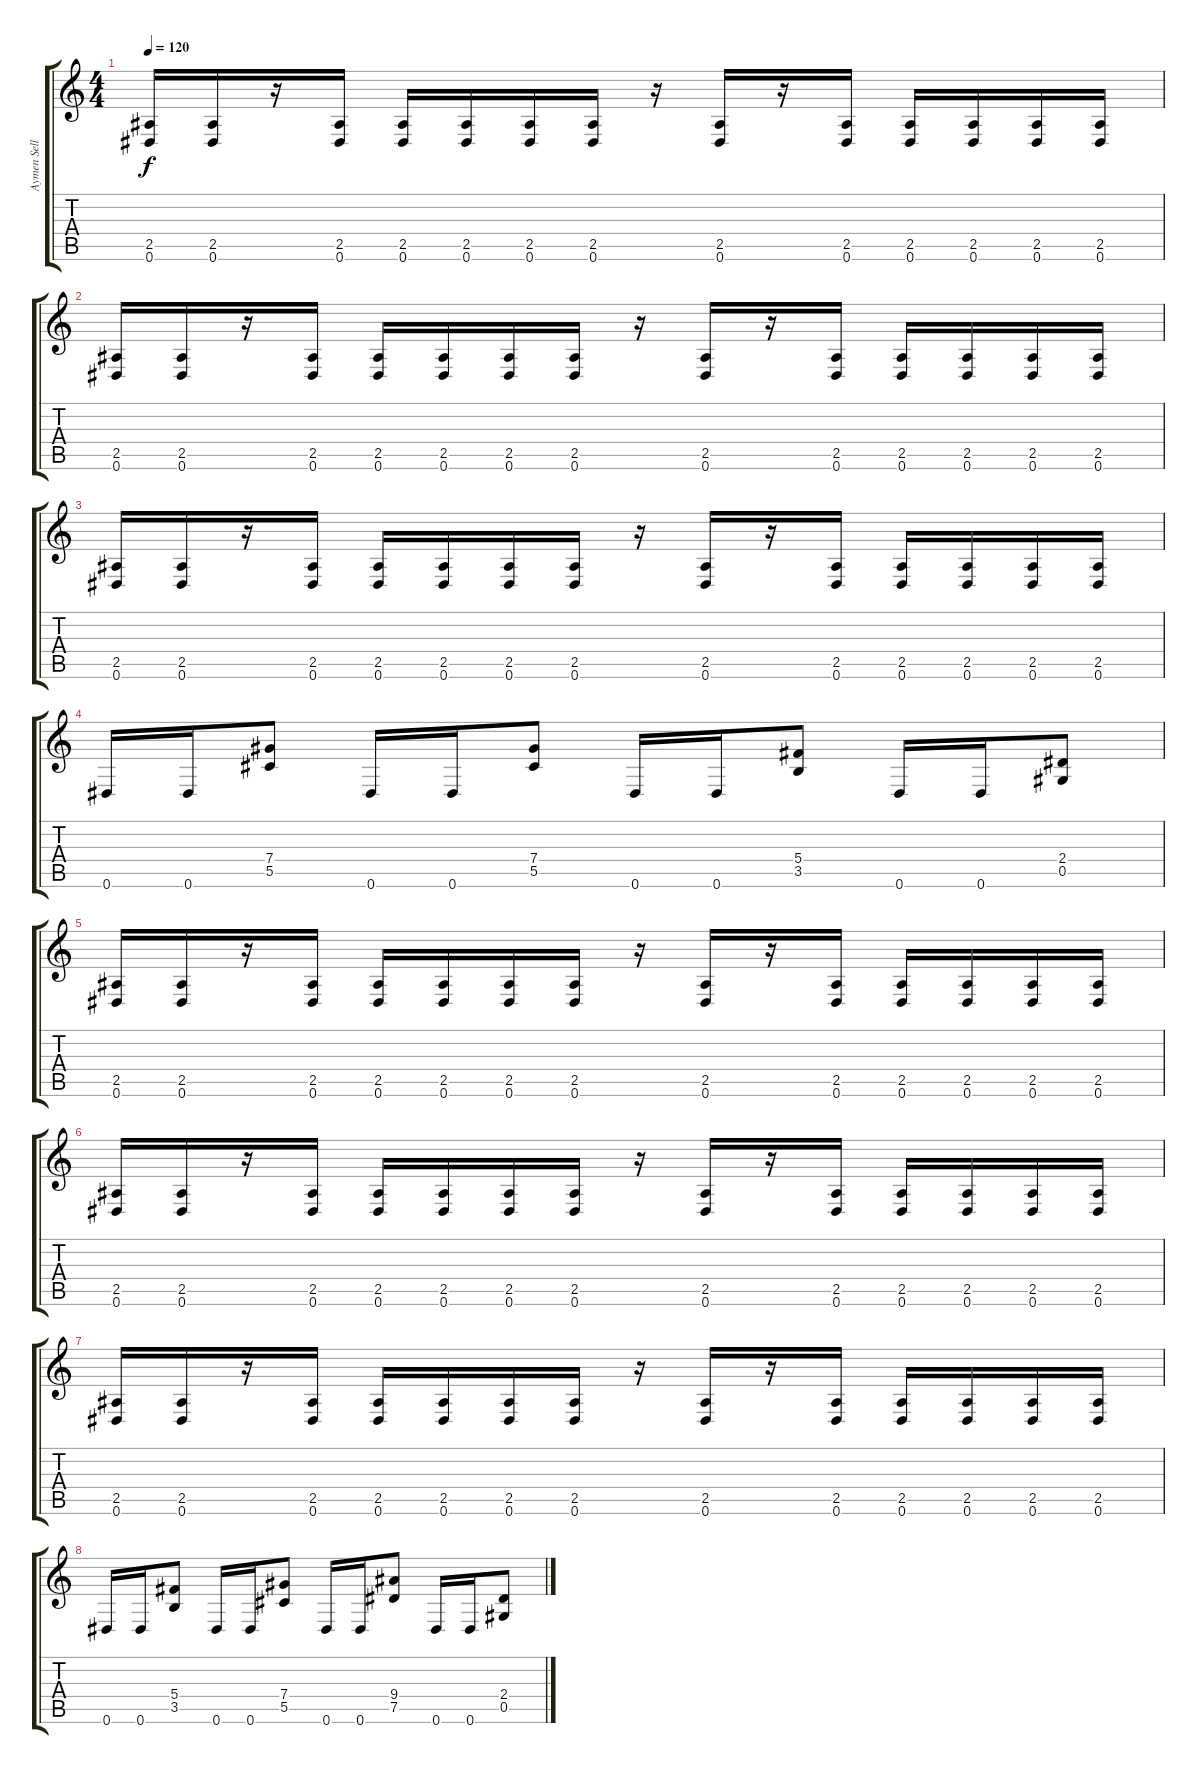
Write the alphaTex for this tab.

\track ("Aymen Sellmi" "Aymen Sell") {instrument overdrivenguitar}
\staff {score tabs}
\tuning (Eb4 Bb3 Gb3 Db3 Ab2 Eb2) {hide}
\ts (4 4)
\tempo 120
\clef g2
\ks c
(2.5 0.6).16{dy f} (2.5 0.6).16 r.16 (2.5 0.6).16 (2.5 0.6).16 (2.5 0.6).16 (2.5 0.6).16 (2.5 0.6).16 r.16 (2.5 0.6).16 r.16 (2.5 0.6).16 (2.5 0.6).16 (2.5 0.6).16 (2.5 0.6).16 (2.5 0.6).16 |
(2.5 0.6).16 (2.5 0.6).16 r.16 (2.5 0.6).16 (2.5 0.6).16 (2.5 0.6).16 (2.5 0.6).16 (2.5 0.6).16 r.16 (2.5 0.6).16 r.16 (2.5 0.6).16 (2.5 0.6).16 (2.5 0.6).16 (2.5 0.6).16 (2.5 0.6).16 |
(2.5 0.6).16 (2.5 0.6).16 r.16 (2.5 0.6).16 (2.5 0.6).16 (2.5 0.6).16 (2.5 0.6).16 (2.5 0.6).16 r.16 (2.5 0.6).16 r.16 (2.5 0.6).16 (2.5 0.6).16 (2.5 0.6).16 (2.5 0.6).16 (2.5 0.6).16 |
0.6.16 0.6.16 (7.4 5.5).8 0.6.16 0.6.16 (7.4 5.5).8 0.6.16 0.6.16 (5.4 3.5).8 0.6.16 0.6.16 (2.4 0.5).8 |
(2.5 0.6).16 (2.5 0.6).16 r.16 (2.5 0.6).16 (2.5 0.6).16 (2.5 0.6).16 (2.5 0.6).16 (2.5 0.6).16 r.16 (2.5 0.6).16 r.16 (2.5 0.6).16 (2.5 0.6).16 (2.5 0.6).16 (2.5 0.6).16 (2.5 0.6).16 |
(2.5 0.6).16 (2.5 0.6).16 r.16 (2.5 0.6).16 (2.5 0.6).16 (2.5 0.6).16 (2.5 0.6).16 (2.5 0.6).16 r.16 (2.5 0.6).16 r.16 (2.5 0.6).16 (2.5 0.6).16 (2.5 0.6).16 (2.5 0.6).16 (2.5 0.6).16 |
(2.5 0.6).16 (2.5 0.6).16 r.16 (2.5 0.6).16 (2.5 0.6).16 (2.5 0.6).16 (2.5 0.6).16 (2.5 0.6).16 r.16 (2.5 0.6).16 r.16 (2.5 0.6).16 (2.5 0.6).16 (2.5 0.6).16 (2.5 0.6).16 (2.5 0.6).16 |
0.6.16 0.6.16 (5.4 3.5).8 0.6.16 0.6.16 (7.4 5.5).8 0.6.16 0.6.16 (9.4 7.5).8 0.6.16 0.6.16 (2.4 0.5).8
